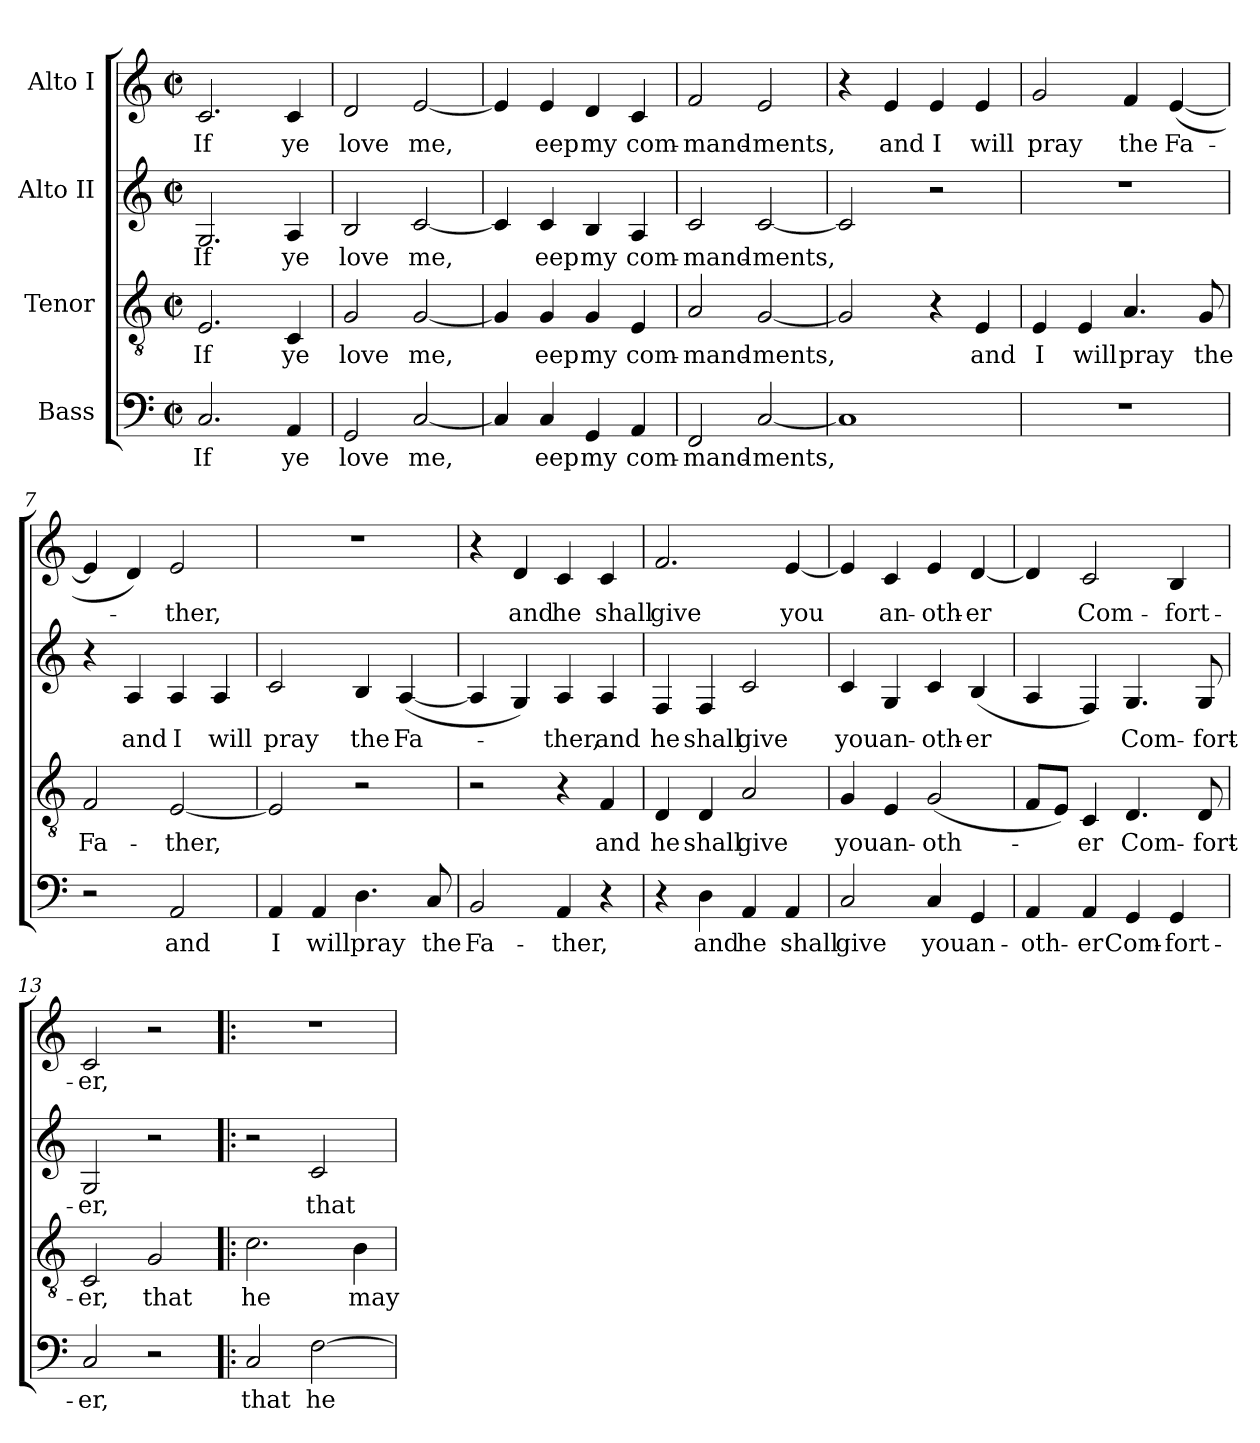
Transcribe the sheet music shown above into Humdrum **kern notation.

**kern	**text	**kern	**text	**kern	**text	**kern	**text
*part4	*part4	*part3	*part3	*part2	*part2	*part1	*part1
*staff4	*staff4	*staff3	*staff3	*staff2	*staff2	*staff1	*staff1
*I"Bass	*	*I"Tenor	*	*I"Alto II	*	*I"Alto I	*
*clefF4	*	*clefGv2	*	*clefG2	*	*clefG2	*
*k[]	*	*k[]	*	*k[]	*	*k[]	*
*C:	*	*C:	*	*C:	*	*C:	*
*M2/2	*	*M2/2	*	*M2/2	*	*M2/2	*
*met(c|)	*	*met(c|)	*	*met(c|)	*	*met(c|)	*
=1	=1	=1	=1	=1	=1	=1	=1
!	!LO:LY:b	!	!LO:LY:b	!	!LO:LY:b	!	!LO:LY:b
2.C/	If	2.E/	If	2.G/	If	2.c/	If
!	!LO:LY:b	!	!LO:LY:b	!	!LO:LY:b	!	!LO:LY:b
4AA/	ye	4C/	ye	4A/	ye	4c</	ye
=2	=2	=2	=2	=2	=2	=2	=2
!	!LO:LY:b	!	!LO:LY:b	!	!LO:LY:b	!	!LO:LY:b
2GG/	love	2G/	love	2B/	love	2d/	love
!	!LO:LY:b	!	!LO:LY:b	!	!LO:LY:b	!	!LO:LY:b
[<2C/	me,	[<2G/	me,	[<2c/	me,	[<2e/	me,
=3	=3	=3	=3	=3	=3	=3	=3
4C/]	.	4G/]	.	4c/]	.	4e/]	.
!	!LO:LY:b	!	!LO:LY:b	!	!LO:LY:b	!	!LO:LY:b
4C/	eep	4G/	eep	4c/	eep	4e/	eep
!	!LO:LY:b	!	!LO:LY:b	!	!LO:LY:b	!	!LO:LY:b
4GG/	my	4G/	my	4B/	my	4d/	my
!	!LO:LY:b	!	!LO:LY:b	!	!LO:LY:b	!	!LO:LY:b
4AA/	com-	4E/	com-	4A/	com-	4c/	com-
=4	=4	=4	=4	=4	=4	=4	=4
!	!LO:LY:b	!	!LO:LY:b	!	!LO:LY:b	!	!LO:LY:b
2FF/	-mand-	2A/	-mand-	2c/	-mand-	2f/	-mand-
!	!LO:LY:b	!	!LO:LY:b	!	!LO:LY:b	!	!LO:LY:b
[<2C/	-ments,	[<2G/	-ments,	[<2c/	-ments,	2e/	-ments,
=5	=5	=5	=5	=5	=5	=5	=5
1C]	.	2G/]	.	2c/]	.	4r	.
!	!	!	!	!	!	!	!LO:LY:b
.	.	.	.	.	.	4e/	and
!	!	!	!	!	!	!	!LO:LY:b
.	.	4r	.	2r	.	4e/	I
!	!	!	!LO:LY:b	!	!	!	!LO:LY:b
.	.	4E/	and	.	.	4e/	will
=6	=6	=6	=6	=6	=6	=6	=6
!	!	!	!LO:LY:b	!	!	!	!LO:LY:b
1r	.	4E/	I	1r	.	2g/	pray
!	!	!	!LO:LY:b	!	!	!	!
.	.	4E/	will	.	.	.	.
!	!	!	!LO:LY:b	!	!	!	!LO:LY:b
.	.	4.A/	pray	.	.	4f/	the
!	!	!	!	!	!	!	!LO:LY:b
.	.	.	.	.	.	(<[<4e/	Fa-
!	!	!	!LO:LY:b	!	!	!	!
.	.	8G/	the	.	.	.	.
=7	=7	=7	=7	=7	=7	=7	=7
!	!	!	!LO:LY:b	!	!	!	!
2r	.	2F/	Fa-	4r	.	4e/]	.
!	!	!	!	!	!LO:LY:b	!	!
.	.	.	.	4A/	and	4d/)	.
!	!LO:LY:b	!	!LO:LY:b	!	!LO:LY:b	!	!LO:LY:b
2AA/	and	[<2E/	-ther,	4A/	I	2e/	-ther,
!	!	!	!	!	!LO:LY:b	!	!
.	.	.	.	4A/	will	.	.
!!LO:LB:g=z
=8	=8	=8	=8	=8	=8	=8	=8
!	!LO:LY:b	!	!	!	!LO:LY:b	!	!
4AA/	I	2E/]	.	2c/	pray	1r	.
!	!LO:LY:b	!	!	!	!	!	!
4AA/	will	.	.	.	.	.	.
!	!LO:LY:b	!	!	!	!LO:LY:b	!	!
4.D\	pray	2r	.	4B/	the	.	.
!	!	!	!	!	!LO:LY:b	!	!
.	.	.	.	(<[<4A/	Fa-	.	.
!	!LO:LY:b	!	!	!	!	!	!
8C/	the	.	.	.	.	.	.
=9	=9	=9	=9	=9	=9	=9	=9
!	!LO:LY:b	!	!	!	!	!	!
2BB/	Fa-	2r	.	4A/]	.	4r	.
!	!	!	!	!	!	!	!LO:LY:b
.	.	.	.	4G/)	.	4d/	and
!	!LO:LY:b	!	!	!	!LO:LY:b	!	!LO:LY:b
4AA/	-ther,	4r	.	4A/	-ther,	4c/	he
!	!	!	!LO:LY:b	!	!LO:LY:b	!	!LO:LY:b
4r	.	4F/	and	4A/	and	4c/	shall
=10	=10	=10	=10	=10	=10	=10	=10
!	!	!	!LO:LY:b	!	!LO:LY:b	!	!LO:LY:b
4r	.	4D/	he	4F/	he	2.f/	give
!	!LO:LY:b	!	!LO:LY:b	!	!LO:LY:b	!	!
4D\	and	4D/	shall	4F/	shall	.	.
!	!LO:LY:b	!	!LO:LY:b	!	!LO:LY:b	!	!
4AA/	he	2A/	give	2c/	give	.	.
!	!LO:LY:b	!	!	!	!	!	!LO:LY:b
4AA/	shall	.	.	.	.	[<4e/	you
=11	=11	=11	=11	=11	=11	=11	=11
!	!LO:LY:b	!	!LO:LY:b	!	!LO:LY:b	!	!
2C/	give	4G/	you	4c/	you	4e/]	.
!	!	!	!LO:LY:b	!	!LO:LY:b	!	!LO:LY:b
.	.	4E/	an-	4G/	an-	4c/	an-
!	!LO:LY:b	!	!LO:LY:b	!	!LO:LY:b	!	!LO:LY:b
4C/	you	(<2G/	-oth-	4c/	-oth-	4e/	-oth-
!	!LO:LY:b	!	!	!	!LO:LY:b	!	!LO:LY:b
4GG/	an-	.	.	(<4B/	-er	[<4d/	-er
=12	=12	=12	=12	=12	=12	=12	=12
!	!LO:LY:b	!	!	!	!	!	!
4AA/	-oth-	8F/L	.	4A/	.	4d/]	.
.	.	8E/J)	.	.	.	.	.
!	!LO:LY:b	!	!LO:LY:b	!	!	!	!LO:LY:b
4AA/	-er	4C/	-er	4F/)	.	2c/	Com-
!	!LO:LY:b	!	!LO:LY:b	!	!LO:LY:b	!	!
4GG/	Com-	4.D/	Com-	4.G/	Com-	.	.
!	!LO:LY:b	!	!	!	!	!	!LO:LY:b
4GG/	-fort-	.	.	.	.	4B/	-fort-
!	!	!	!LO:LY:b	!	!LO:LY:b	!	!
.	.	8D/	-fort-	8G/	-fort-	.	.
=13	=13	=13	=13	=13	=13	=13	=13
!	!LO:LY:b	!	!LO:LY:b	!	!LO:LY:b	!	!LO:LY:b
2C/	-er,	2C/	-er,	2G/	-er,	2c/	-er,
!	!	!	!LO:LY:b	!	!	!	!
2r	.	2G/	that	2r	.	2r	.
!!LO:LB:g=z
=14!|:	=14!|:	=14!|:	=14!|:	=14!|:	=14!|:	=14!|:	=14!|:
!	!LO:LY:b	!	!LO:LY:b	!	!	!	!
2C/	that	2.c\	he	2r	.	1r	.
!	!LO:LY:b	!	!	!	!LO:LY:b	!	!
[>2F\	he	.	.	2c/	that	.	.
!	!	!	!LO:LY:b	!	!	!	!
.	.	4B\	may	.	.	.	.
=	=	=	=	=	=	=	=
*-	*-	*-	*-	*-	*-	*-	*-
